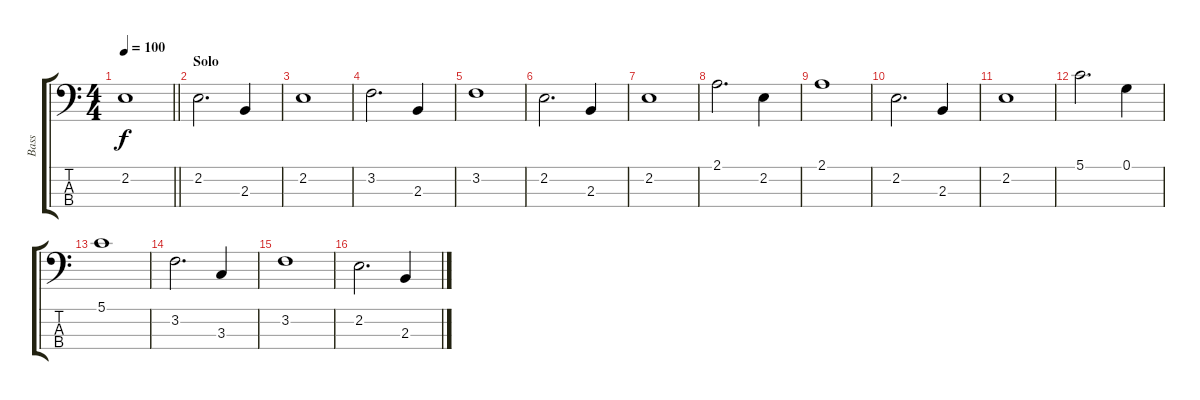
\track ("Bass" "Bass") {instrument electricbasspick}
\staff {score tabs}
\tuning (G2 D2 A1 E1) {hide}
\ts (4 4)
\tempo 100
\clef f4
\barLineRight lightlight
\ks c
2.2.1{dy f} |
\section ("" "Solo")
2.2.2{d} 2.3.4 |
2.2.1 |
3.2.2{d} 2.3.4 |
3.2.1 |
2.2.2{d} 2.3.4 |
2.2.1 |
2.1.2{d} 2.2.4 |
2.1.1 |
2.2.2{d} 2.3.4 |
2.2.1 |
5.1.2{d} 0.1.4 |
5.1.1 |
3.2.2{d} 3.3.4 |
3.2.1 |
2.2.2{d} 2.3.4
